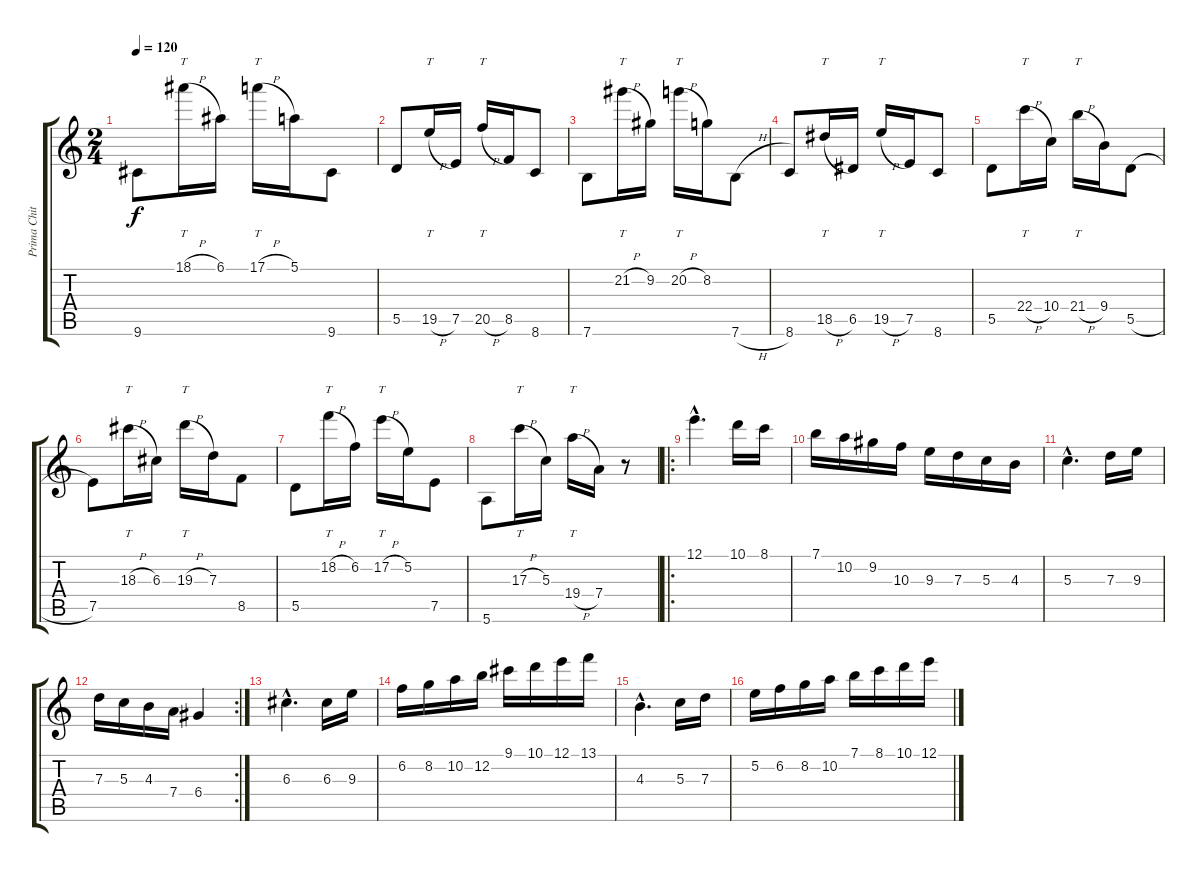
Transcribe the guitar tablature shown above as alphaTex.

\track ("Prima Chitarra" "Prima Chit") {instrument acousticguitarnylon}
\staff {score tabs}
\tuning (E4 B3 G3 D3 A2 E2) {hide}
\ts (2 4)
\tempo 120
\clef g2
\ks c
9.6.8{dy f} 18.1{h}.16{tt} 6.1.16 17.1{h}.16{tt} 5.1.16 9.6.8 |
5.5.8 19.5{h}.16{tt} 7.5.16 20.5{h}.16{tt} 8.5.16 8.6.8 |
7.6.8 21.2{h}.16{tt} 9.2.16 20.2{h}.16{tt} 8.2.16 7.6{h}.8 |
8.6.8 18.5{h}.16{tt} 6.5.16 19.5{h}.16{tt} 7.5.16 8.6.8 |
5.5.8 22.4{h}.16{tt} 10.4.16 21.4{h}.16{tt} 9.4.16 5.5{h}.8 |
7.5.8 18.3{h}.16{tt} 6.3.16 19.3{h}.16{tt} 7.3.16 8.5.8 |
5.5.8 18.2{h}.16{tt} 6.2.16 17.2{h}.16{tt} 5.2.16 7.5.8 |
5.6.8 17.3{h}.16{tt} 5.3.16 19.4{h}.16{tt} 7.4.16 r.8 |
\ro
12.1{hac}.4{d} 10.1.16 8.1.16 |
7.1.16 10.2.16 9.2.16 10.3.16 9.3.16 7.3.16 5.3.16 4.3.16 |
5.3{hac}.4{d} 7.3.16 9.3.16 |
\rc 2
7.3.16 5.3.16 4.3.16 7.4.16 6.4.4 |
6.3{hac}.4{d} 6.3.16 9.3.16 |
6.2.16 8.2.16 10.2.16 12.2.16 9.1.16 10.1.16 12.1.16 13.1.16 |
4.3{hac}.4{d} 5.3.16 7.3.16 |
5.2.16 6.2.16 8.2.16 10.2.16 7.1.16 8.1.16 10.1.16 12.1.16
